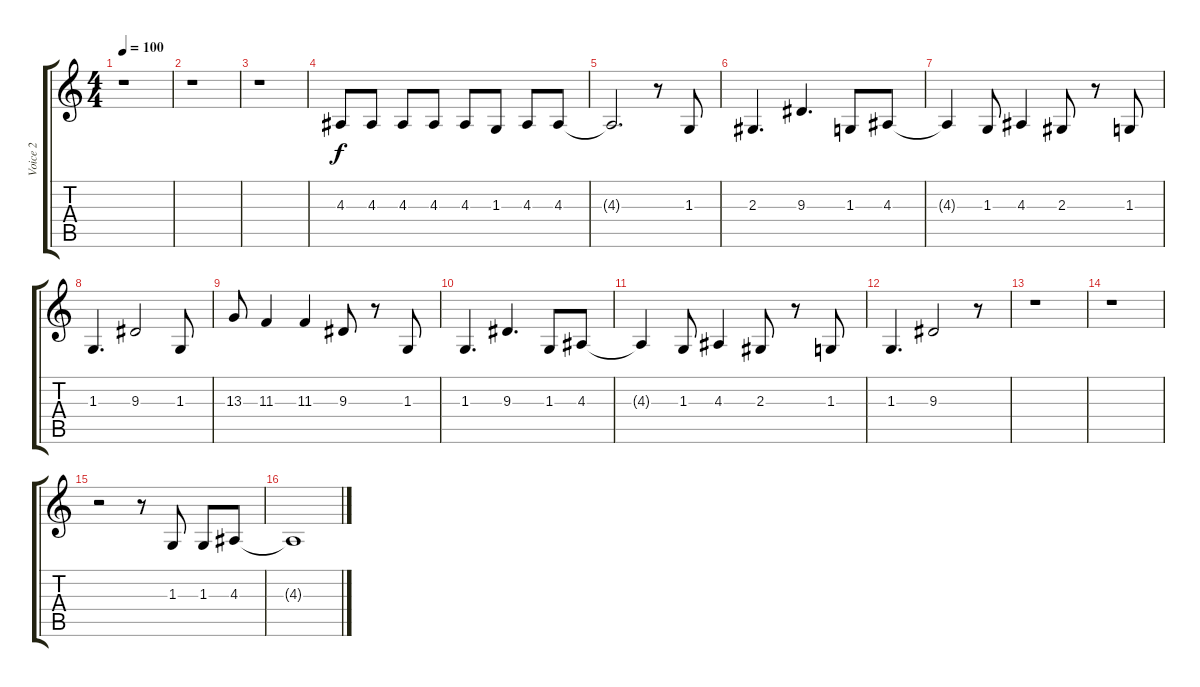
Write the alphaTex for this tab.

\track ("Voice 2" "Voice 2") {instrument sopranosax}
\staff {score tabs}
\tuning (Eb4 Bb3 Gb3 Db3 Ab2 Eb2) {hide}
\ts (4 4)
\tempo 100
\clef g2
\ks c
r.1{dy f} |
r.1 |
r.1 |
4.3.8 4.3.8 4.3.8 4.3.8 4.3.8 1.3.8 4.3.8 4.3.8 |
4.3{t}.2{d} r.8 1.3.8 |
2.3.4{d} 9.3.4{d} 1.3.8 4.3.8 |
4.3{t}.4 1.3.8 4.3.4 2.3.8 r.8 1.3.8 |
1.3.4{d} 9.3.2 1.3.8 |
13.3.8 11.3.4 11.3.4 9.3.8 r.8 1.3.8 |
1.3.4{d} 9.3.4{d} 1.3.8 4.3.8 |
4.3{t}.4 1.3.8 4.3.4 2.3.8 r.8 1.3.8 |
1.3.4{d} 9.3.2 r.8 |
r.1 |
r.1 |
r.2 r.8 1.3.8 1.3.8 4.3.8 |
4.3{t}.1
